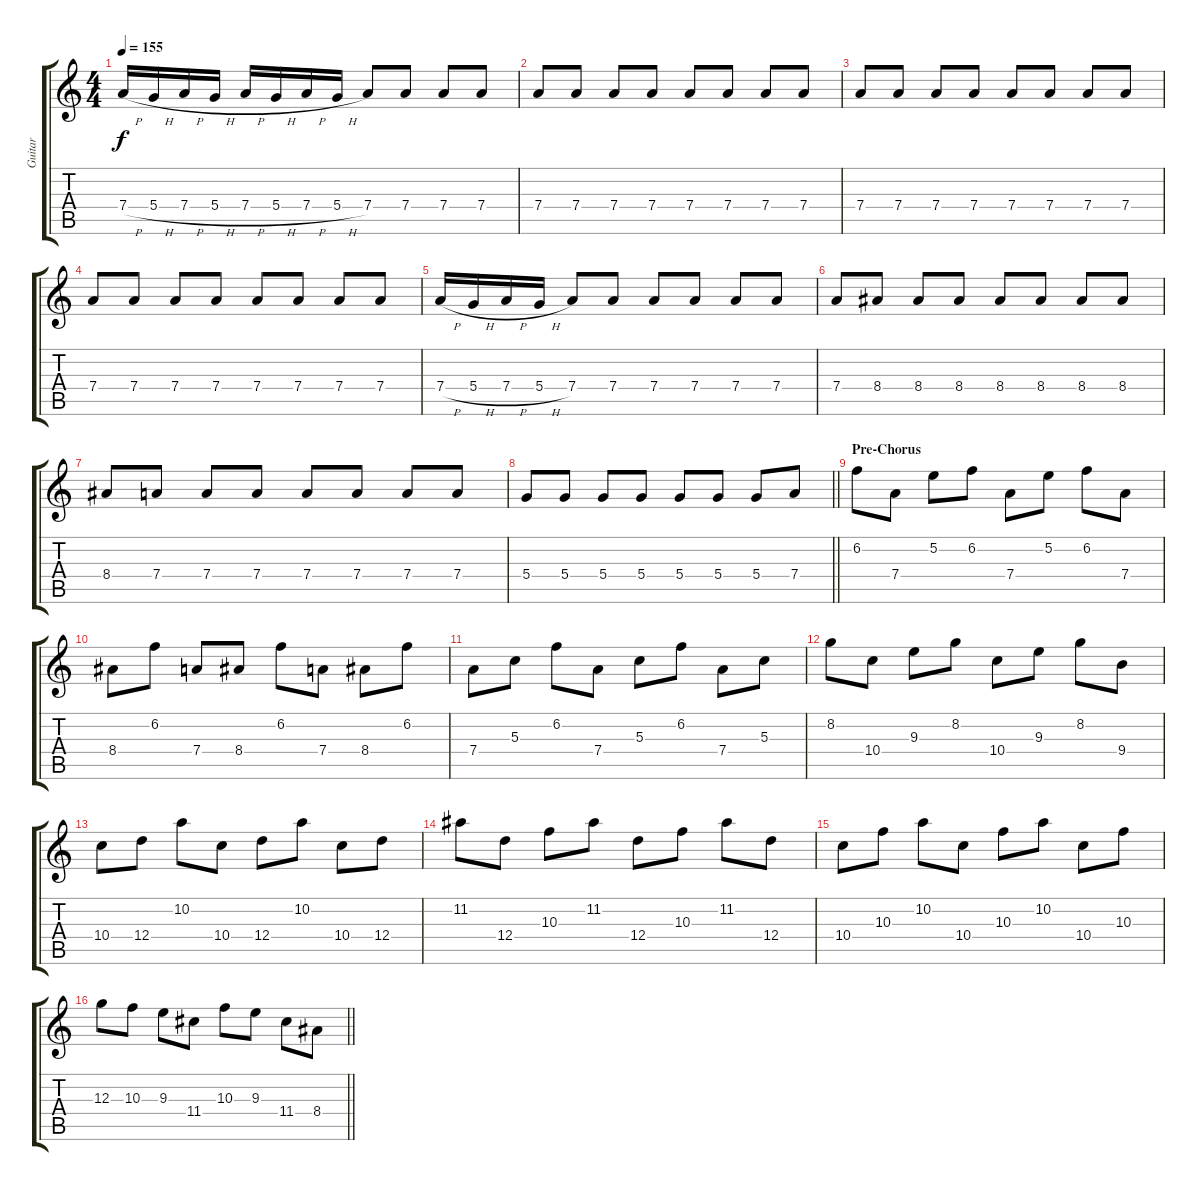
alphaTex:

\track ("Guitar" "Guitar") {mute instrument distortionguitar}
\staff {score tabs}
\tuning (E4 B3 G3 D3 A2 D2) {hide}
\ts (4 4)
\tempo 155
\clef g2
\ks c
7.4{h}.16{dy f} 5.4{h}.16 7.4{h}.16 5.4{h}.16 7.4{h}.16 5.4{h}.16 7.4{h}.16 5.4{h}.16 7.4.8 7.4.8 7.4.8 7.4.8 |
7.4.8 7.4.8 7.4.8 7.4.8 7.4.8 7.4.8 7.4.8 7.4.8 |
7.4.8 7.4.8 7.4.8 7.4.8 7.4.8 7.4.8 7.4.8 7.4.8 |
7.4.8 7.4.8 7.4.8 7.4.8 7.4.8 7.4.8 7.4.8 7.4.8 |
7.4{h}.16 5.4{h}.16 7.4{h}.16 5.4{h}.16 7.4.8 7.4.8 7.4.8 7.4.8 7.4.8 7.4.8 |
7.4.8 8.4.8 8.4.8 8.4.8 8.4.8 8.4.8 8.4.8 8.4.8 |
8.4.8 7.4.8 7.4.8 7.4.8 7.4.8 7.4.8 7.4.8 7.4.8 |
\barLineRight lightlight
5.4.8 5.4.8 5.4.8 5.4.8 5.4.8 5.4.8 5.4.8 7.4.8 |
\section ("" "Pre-Chorus")
6.2.8 7.4.8 5.2.8 6.2.8 7.4.8 5.2.8 6.2.8 7.4.8 |
8.4.8 6.2.8 7.4.8 8.4.8 6.2.8 7.4.8 8.4.8 6.2.8 |
7.4.8 5.3.8 6.2.8 7.4.8 5.3.8 6.2.8 7.4.8 5.3.8 |
8.2.8 10.4.8 9.3.8 8.2.8 10.4.8 9.3.8 8.2.8 9.4.8 |
10.4.8 12.4.8 10.2.8 10.4.8 12.4.8 10.2.8 10.4.8 12.4.8 |
11.2.8 12.4.8 10.3.8 11.2.8 12.4.8 10.3.8 11.2.8 12.4.8 |
10.4.8 10.3.8 10.2.8 10.4.8 10.3.8 10.2.8 10.4.8 10.3.8 |
\barLineRight lightlight
12.3.8 10.3.8 9.3.8 11.4.8 10.3.8 9.3.8 11.4.8 8.4.8
